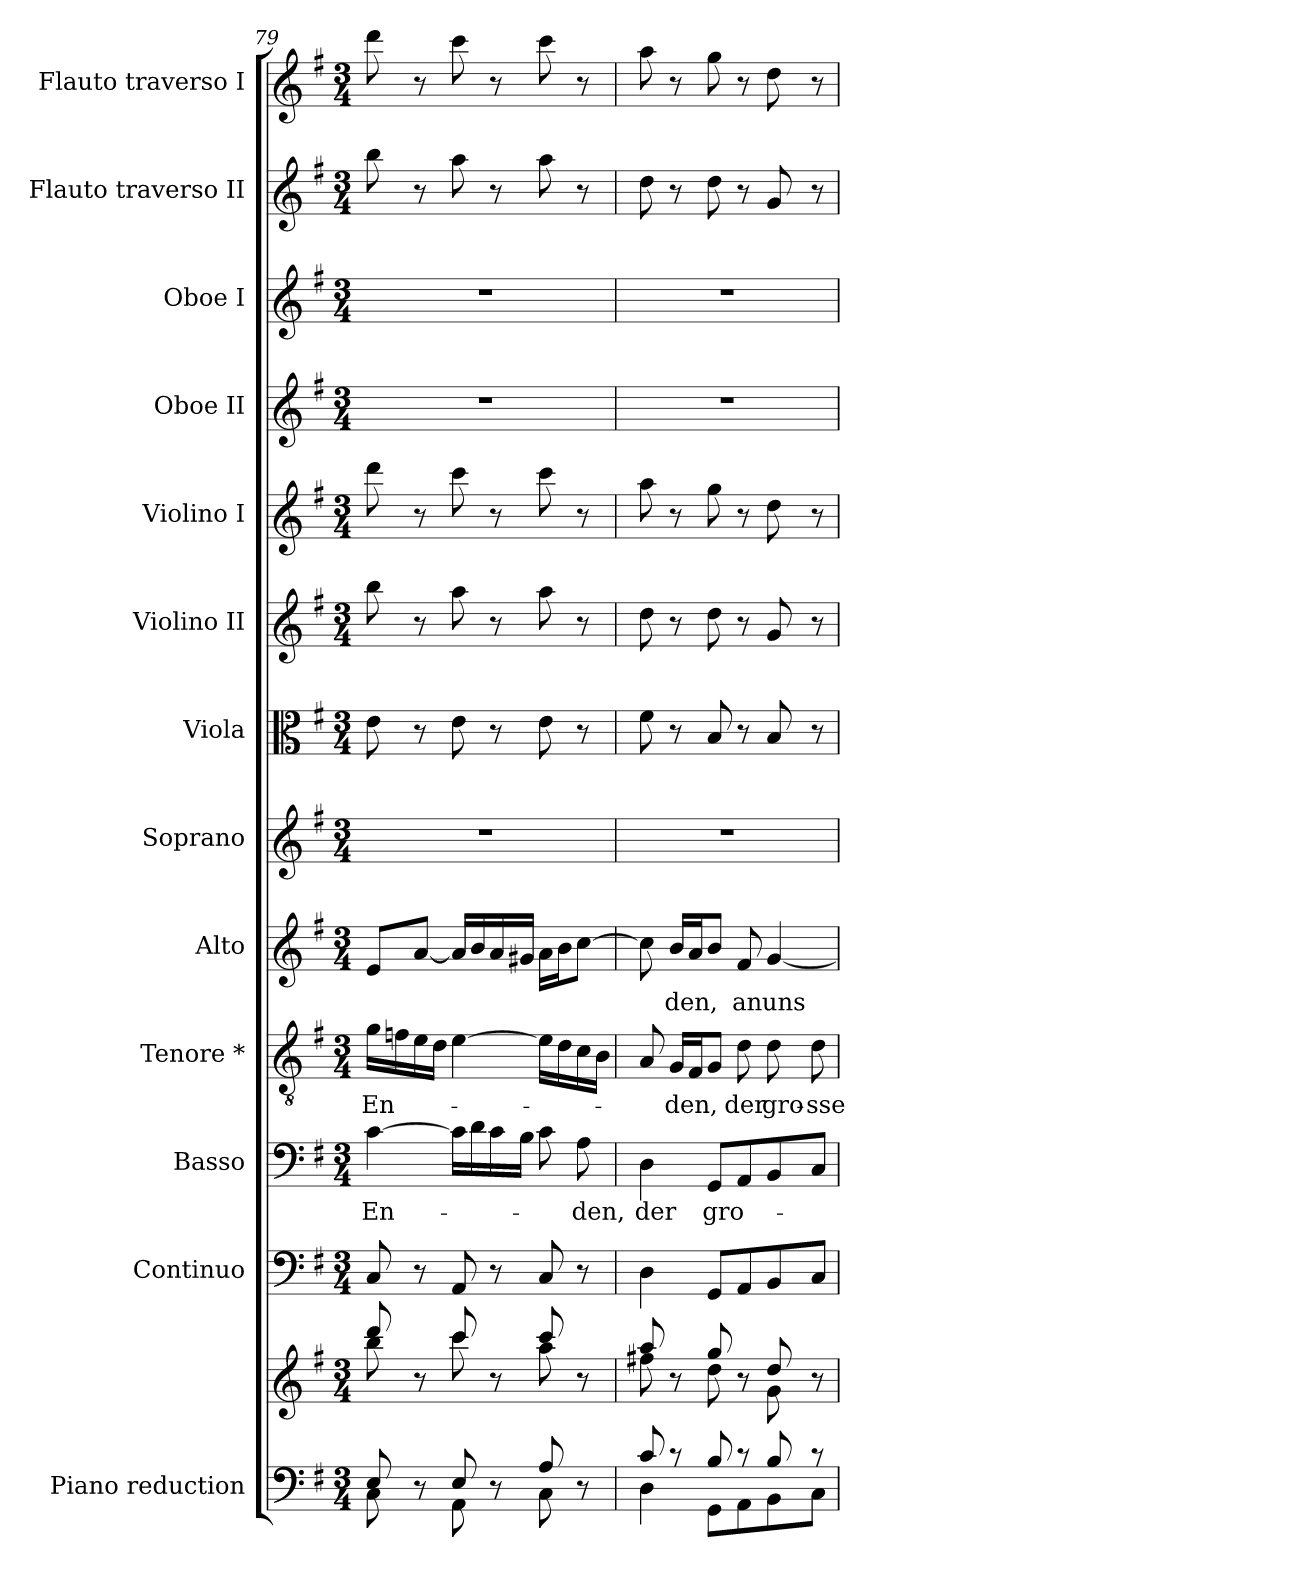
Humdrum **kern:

**kern	**kern	**kern	**kern	**text	**kern	**text	**kern	**text	**kern	**kern	**kern	**kern	**kern	**kern	**kern	**kern
*part13	*part13	*part12	*part11	*part11	*part10	*part10	*part9	*part9	*part8	*part7	*part6	*part5	*part4	*part3	*part2	*part1
*staff14	*staff13	*staff12	*staff11	*staff11	*staff10	*staff10	*staff9	*staff9	*staff8	*staff7	*staff6	*staff5	*staff4	*staff3	*staff2	*staff1
*I"Piano reduction	*	*I"Continuo	*I"Basso	*	*I"Tenore *	*	*I"Alto	*	*I"Soprano	*I"Viola	*I"Violino II	*I"Violino I	*I"Oboe II	*I"Oboe I	*I"Flauto traverso II	*I"Flauto traverso I
*I'Pno	*	*	*	*	*	*	*	*	*	*I'Vla	*I'Vln	*I'Vln	*I'Ob	*I'Ob	*	*
*clefF4	*clefG2	*clefF4	*clefF4	*	*clefGv2	*	*clefG2	*	*clefG2	*clefC3	*clefG2	*clefG2	*clefG2	*clefG2	*clefG2	*clefG2
*k[f#]	*k[f#]	*k[f#]	*k[f#]	*	*k[f#]	*	*k[f#]	*	*k[f#]	*k[f#]	*k[f#]	*k[f#]	*k[f#]	*k[f#]	*k[f#]	*k[f#]
*M3/4	*M3/4	*M3/4	*M3/4	*	*M3/4	*	*M3/4	*	*M3/4	*M3/4	*M3/4	*M3/4	*M3/4	*M3/4	*M3/4	*M3/4
=79	=79	=79	=79	=79	=79	=79	=79	=79	=79	=79	=79	=79	=79	=79	=79	=79
*^	*^	*	*	*	*	*	*	*	*	*	*	*	*	*	*	*
!	!	!	!	!	!	!LO:LY:b	!	!LO:LY:b	!	!	!	!	!	!	!	!	!	!
8E/	8C\	8ddd/	8bb\	8C/	[4c\	En-	16g\LL	En-	8e/L	.	2.r	8e\	8bb\	8ddd\	2.r	2.r	8bb\	8ddd\
.	.	.	.	.	.	.	16fn\	.	.	.	.	.	.	.	.	.	.	.
8r	8ryy	8r	8ryy	8r	.	.	16e\	.	[8a/J	.	.	8r	8r	8r	.	.	8r	8r
.	.	.	.	.	.	.	16d\JJ	.	.	.	.	.	.	.	.	.	.	.
8E/	8AA\	8ccc/	8ccc\	8AA/	16c\LL]	.	[4e\	.	16a/LL]	.	.	8e\	8aa\	8ccc\	.	.	8aa\	8ccc\
.	.	.	.	.	16d\	.	.	.	16b/	.	.	.	.	.	.	.	.	.
8r	8ryy	8r	8ryy	8r	16c\	.	.	.	16a/	.	.	8r	8r	8r	.	.	8r	8r
.	.	.	.	.	16B\JJ	.	.	.	16g#X/JJ	.	.	.	.	.	.	.	.	.
8A/	8C\	8ccc/	8aa\	8C/	8c\	.	16e\LL]	.	16a\LL	.	.	8e\	8aa\	8ccc\	.	.	8aa\	8ccc\
.	.	.	.	.	.	.	16d\	.	16b\J	.	.	.	.	.	.	.	.	.
!	!	!	!	!	!	!LO:LY:b	!	!	!	!	!	!	!	!	!	!	!	!
8r	8ryy	8r	8ryy	8r	8A\	-den,	16c\	.	[8cc\J	.	.	8r	8r	8r	.	.	8r	8r
.	.	.	.	.	.	.	16B\JJ	.	.	.	.	.	.	.	.	.	.	.
=80	=80	=80	=80	=80	=80	=80	=80	=80	=80	=80	=80	=80	=80	=80	=80	=80	=80	=80
!	!	!	!	!	!	!LO:LY:b	!	!	!	!	!	!	!	!	!	!	!	!
8c/	4D\	8aa/	8ff#X\	4D\	4D\	der	8A/	.	8cc\]	.	2.r	8f#\	8dd\	8aa\	2.r	2.r	8dd\	8aa\
!	!	!	!	!	!	!	!	!LO:LY:b	!	!LO:LY:b	!	!	!	!	!	!	!	!
8r	.	8r	8ryy	.	.	.	16G/LL	-den,	16b/LL	-den,	.	8r	8r	8r	.	.	8r	8r
.	.	.	.	.	.	.	16F#/J	.	16a/J	.	.	.	.	.	.	.	.	.
!	!	!	!	!	!	!LO:LY:b	!	!	!	!	!	!	!	!	!	!	!	!
8B/	8GG\L	8gg/	8dd\	8GG/L	8GG/L	gro-	8G/J	.	8b/J	.	.	8B/	8dd\	8gg\	.	.	8dd\	8gg\
!	!	!	!	!	!	!	!	!LO:LY:b	!	!LO:LY:b	!	!	!	!	!	!	!	!
8r	8AA\	8r	8ryy	8AA/	8AA/	.	8d\	der	8f#/	an	.	8r	8r	8r	.	.	8r	8r
!	!	!	!	!	!	!	!	!LO:LY:b	!	!LO:LY:b	!	!	!	!	!	!	!	!
8B/	8BB\	8dd/	8g\	8BB/	8BB/	.	8d\	gro-	[4g/	uns	.	8B/	8g/	8dd\	.	.	8g/	8dd\
!	!	!	!	!	!	!	!	!LO:LY:b	!	!	!	!	!	!	!	!	!	!
8r	8C\J	8r	8ryy	8C/J	8C/J	.	8d\	-sse	.	.	.	8r	8r	8r	.	.	8r	8r
*v	*v	*	*	*	*	*	*	*	*	*	*	*	*	*	*	*	*	*
*	*v	*v	*	*	*	*	*	*	*	*	*	*	*	*	*	*	*
=	=	=	=	=	=	=	=	=	=	=	=	=	=	=	=	=
*-	*-	*-	*-	*-	*-	*-	*-	*-	*-	*-	*-	*-	*-	*-	*-	*-
